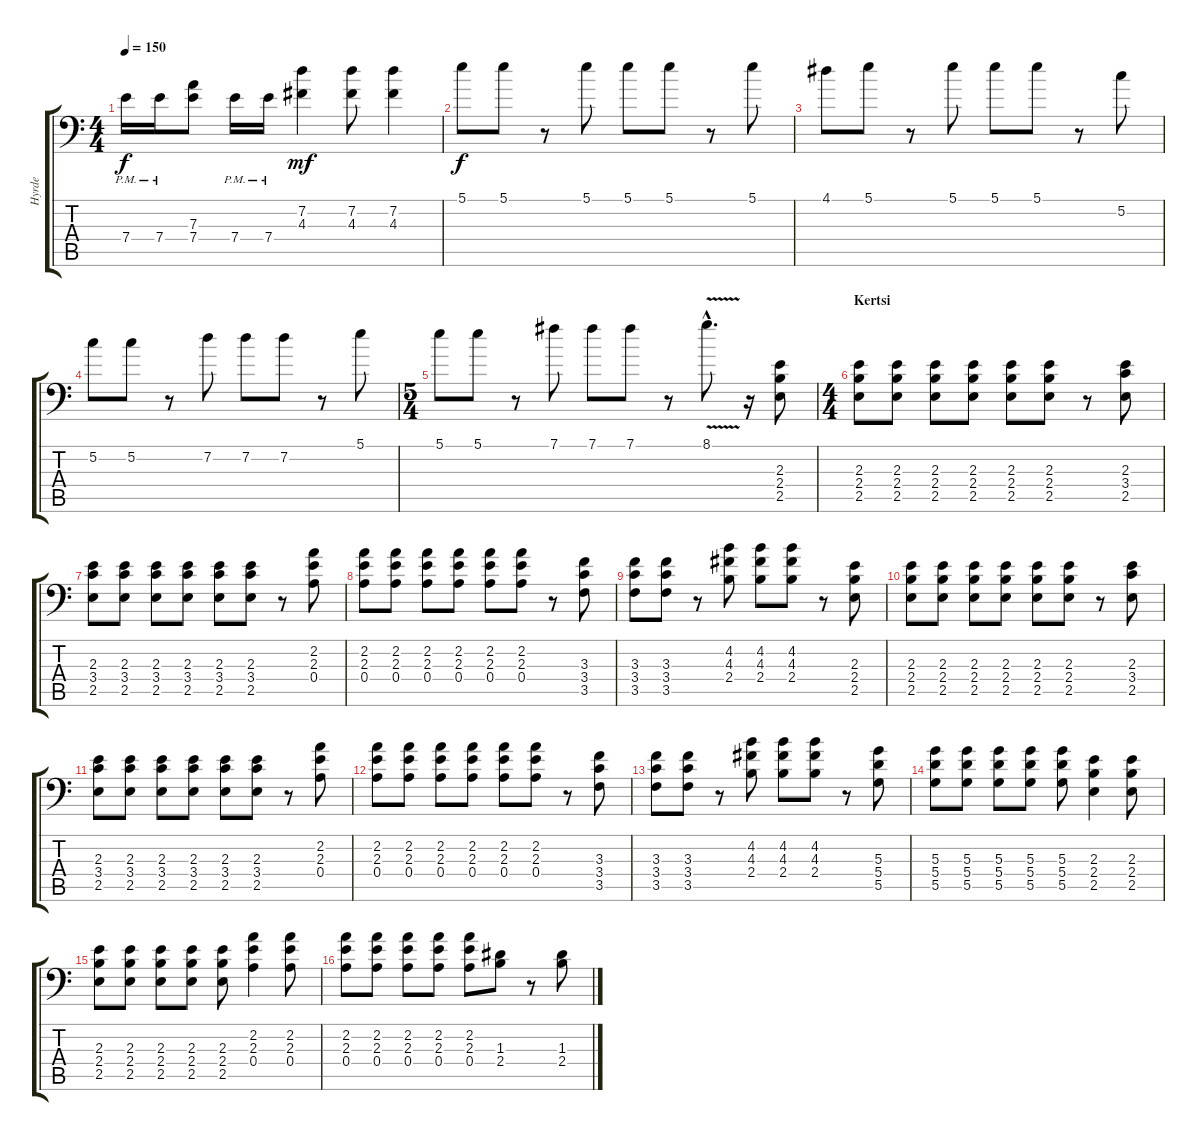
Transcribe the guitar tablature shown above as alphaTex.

\track ("Hyrde" "Hyrde") {instrument distortionguitar}
\staff {score tabs}
\tuning (B3 G3 D3 A2 D2 A1) {hide}
\ts (4 4)
\tempo 150
\clef f4
\ks c
7.4{pm}.16{dy f} 7.4{pm}.16 (7.3 7.4).8 7.4{pm}.16 7.4{pm}.16 (7.2 4.3).4{dy mf} (7.2 4.3).8 (7.2 4.3).4 |
5.1.8{dy f} 5.1.8 r.8 5.1.8 5.1.8 5.1.8 r.8 5.1.8 |
4.1.8 5.1.8 r.8 5.1.8 5.1.8 5.1.8 r.8 5.2.8 |
5.2.8 5.2.8 r.8 7.2.8 7.2.8 7.2.8 r.8 5.1.8 |
\ts (5 4)
5.1.8 5.1.8 r.8 7.1.8 7.1.8 7.1.8 r.8 8.1{v hac}.8{d instrument guitarharmonics} r.16 (2.3 2.4 2.5).8{instrument distortionguitar} |
\ts (4 4)
\section ("" "Kertsi")
(2.3 2.4 2.5).8 (2.3 2.4 2.5).8 (2.3 2.4 2.5).8 (2.3 2.4 2.5).8 (2.3 2.4 2.5).8 (2.3 2.4 2.5).8 r.8 (2.3 3.4 2.5).8 |
(2.3 3.4 2.5).8 (2.3 3.4 2.5).8 (2.3 3.4 2.5).8 (2.3 3.4 2.5).8 (2.3 3.4 2.5).8 (2.3 3.4 2.5).8 r.8 (2.2 2.3 0.4).8 |
(2.2 2.3 0.4).8 (2.2 2.3 0.4).8 (2.2 2.3 0.4).8 (2.2 2.3 0.4).8 (2.2 2.3 0.4).8 (2.2 2.3 0.4).8 r.8 (3.3 3.4 3.5).8 |
(3.3 3.4 3.5).8 (3.3 3.4 3.5).8 r.8 (4.2 4.3 2.4).8 (4.2 4.3 2.4).8 (4.2 4.3 2.4).8 r.8 (2.3 2.4 2.5).8 |
(2.3 2.4 2.5).8 (2.3 2.4 2.5).8 (2.3 2.4 2.5).8 (2.3 2.4 2.5).8 (2.3 2.4 2.5).8 (2.3 2.4 2.5).8 r.8 (2.3 3.4 2.5).8 |
(2.3 3.4 2.5).8 (2.3 3.4 2.5).8 (2.3 3.4 2.5).8 (2.3 3.4 2.5).8 (2.3 3.4 2.5).8 (2.3 3.4 2.5).8 r.8 (2.2 2.3 0.4).8 |
(2.2 2.3 0.4).8 (2.2 2.3 0.4).8 (2.2 2.3 0.4).8 (2.2 2.3 0.4).8 (2.2 2.3 0.4).8 (2.2 2.3 0.4).8 r.8 (3.3 3.4 3.5).8 |
(3.3 3.4 3.5).8 (3.3 3.4 3.5).8 r.8 (4.2 4.3 2.4).8 (4.2 4.3 2.4).8 (4.2 4.3 2.4).8 r.8 (5.3 5.4 5.5).8 |
(5.3 5.4 5.5).8 (5.3 5.4 5.5).8 (5.3 5.4 5.5).8 (5.3 5.4 5.5).8 (5.3 5.4 5.5).8 (2.3 2.4 2.5).4 (2.3 2.4 2.5).8 |
(2.3 2.4 2.5).8 (2.3 2.4 2.5).8 (2.3 2.4 2.5).8 (2.3 2.4 2.5).8 (2.3 2.4 2.5).8 (2.2 2.3 0.4).4 (2.2 2.3 0.4).8 |
(2.2 2.3 0.4).8 (2.2 2.3 0.4).8 (2.2 2.3 0.4).8 (2.2 2.3 0.4).8 (2.2 2.3 0.4).8 (1.3 2.4).8 r.8 (1.3 2.4).8
